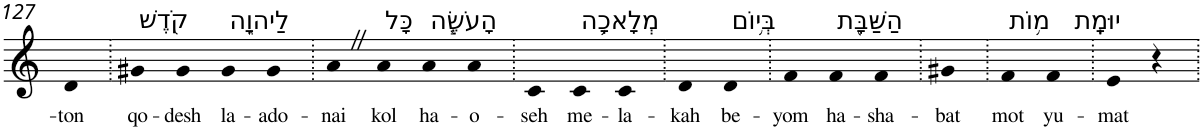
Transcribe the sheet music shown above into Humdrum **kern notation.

**kern	**text
*part1	*part1
*staff1	*staff1
*I"Piano	*
*I'Pno	*
!!LO:PB:g=z
*clefG2	*
*k[]	*
=127	=127
!	!LO:LY:b
4d	-ton
=128.	=128.
!LO:TX:a:t=קֹ֖דֶשׁ	!
!	!LO:LY:b
4g#X	qo-
!	!LO:LY:b
4g#	-desh
!LO:TX:a:t=לַיהוָ֑ה	!
!	!LO:LY:b
4g#	la-
!	!LO:LY:b
4g#	-ado-
=129.	=129.
!	!LO:LY:b
4aZ	-nai
!LO:TX:a:t=כָּל	!
!	!LO:LY:b
4a	kol
!LO:TX:a:t=הָעֹשֶׂ֧ה	!
!	!LO:LY:b
4a	ha-
!	!LO:LY:b
4a	-o-
=130.	=130.
!	!LO:LY:b
4c	-seh
!LO:TX:a:t=מְלָאכָ֛ה	!
!	!LO:LY:b
4c	me-
!	!LO:LY:b
4c	-la-
=131.	=131.
!	!LO:LY:b
4d	-kah
!LO:TX:a:t=בְּי֥וֹם	!
!	!LO:LY:b
4d	be-
=132.	=132.
!	!LO:LY:b
4f	-yom
!LO:TX:a:t=הַשַּׁבָּ֖ת	!
!	!LO:LY:b
4f	ha-
!	!LO:LY:b
4f	-sha-
=133.	=133.
!	!LO:LY:b
4g#X	-bat
=134.	=134.
!LO:TX:a:t=מ֥וֹת	!
!	!LO:LY:b
4f	mot
!LO:TX:a:t=יוּמָֽת	!
!	!LO:LY:b
4f	yu-
=135.	=135.
!	!LO:LY:b
4e	-mat
4r	.
=.	=.
*-	*-
